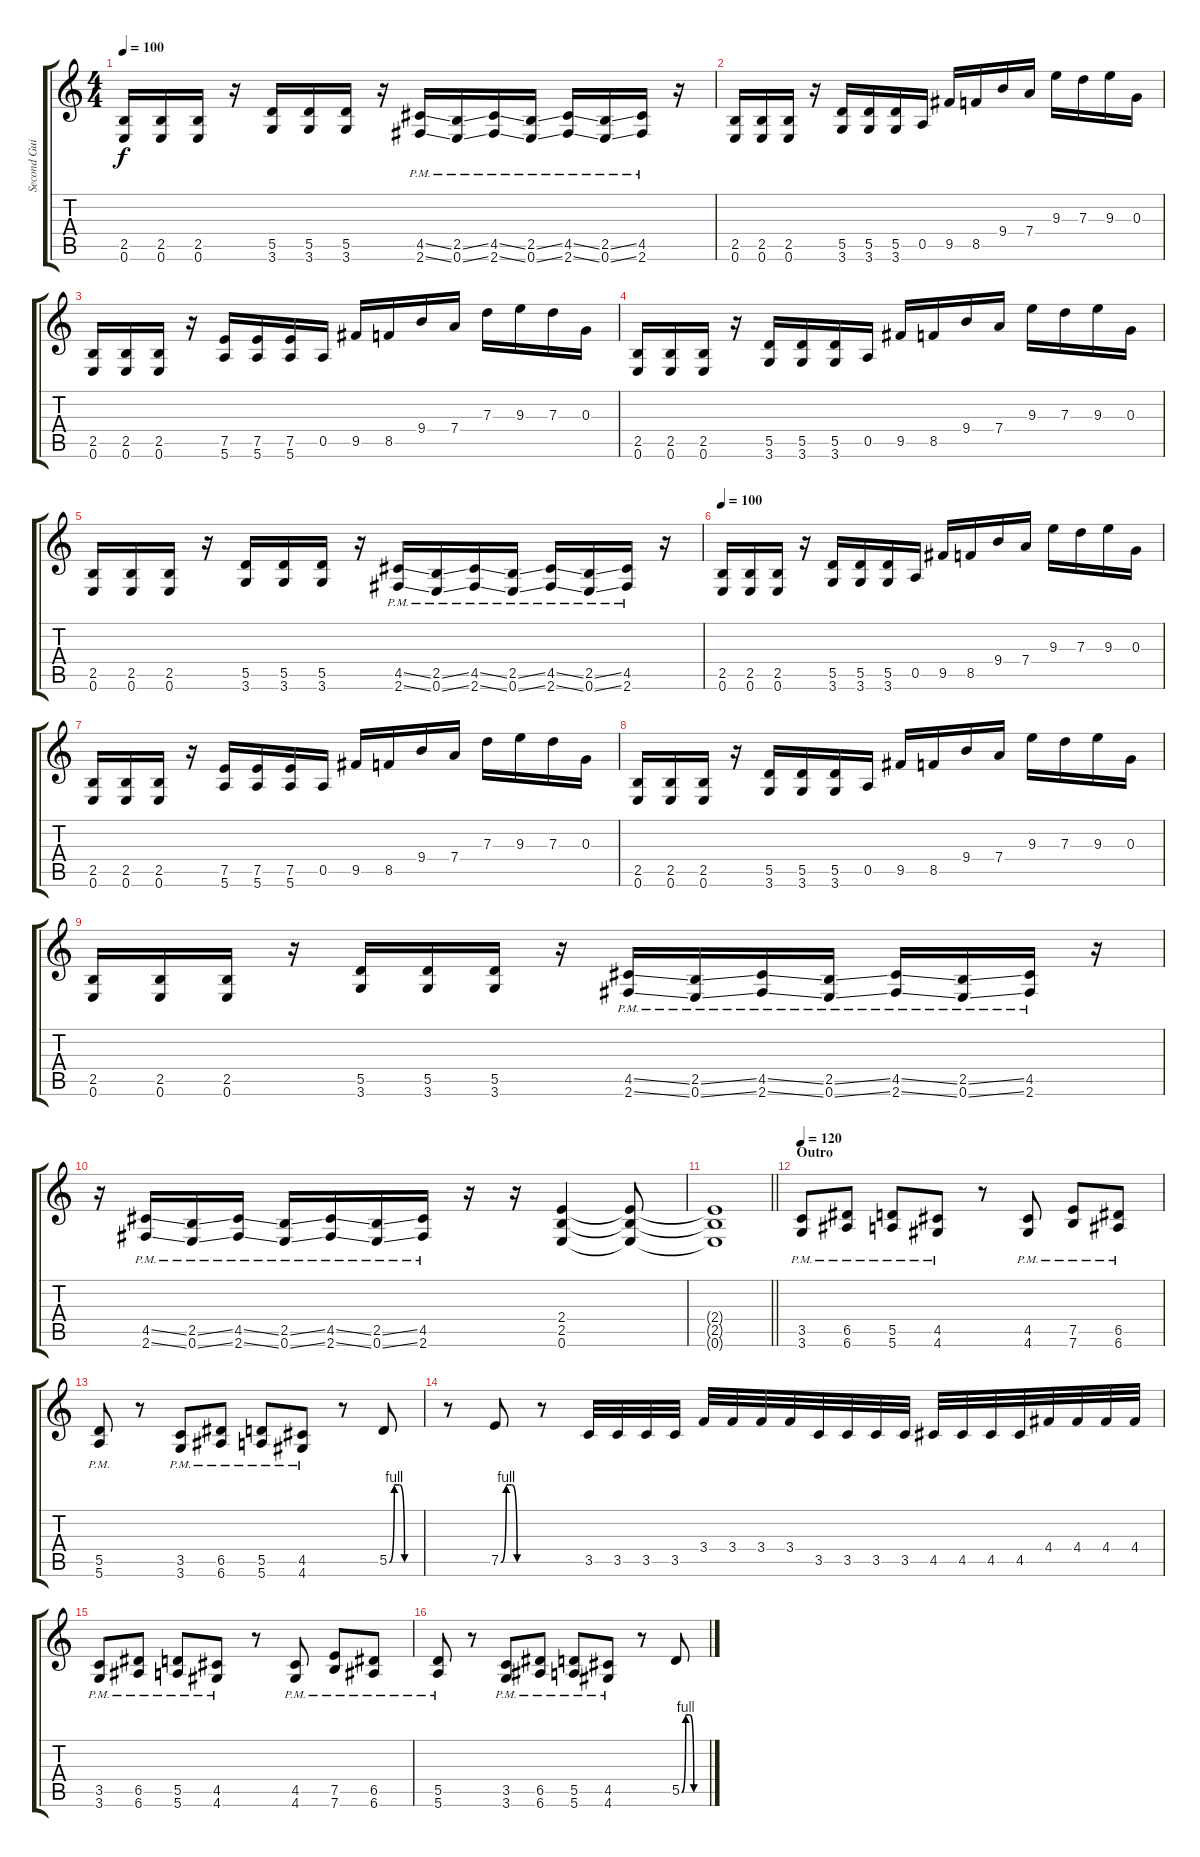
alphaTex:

\track ("Second Guitar" "Second Gui") {instrument distortionguitar}
\staff {score tabs}
\tuning (E4 B3 G3 D3 A2 E2) {hide}
\ts (4 4)
\tempo 100
\clef g2
\ks c
(2.5 0.6).16{dy f} (2.5 0.6).16 (2.5 0.6).16 r.16 (5.5 3.6).16 (5.5 3.6).16 (5.5 3.6).16 r.16 (4.5{ss} 2.6{ss pm}).16 (2.5{ss} 0.6{ss pm}).16 (4.5{ss} 2.6{ss pm}).16 (2.5{ss} 0.6{ss pm}).16 (4.5{ss} 2.6{ss pm}).16 (2.5{ss} 0.6{ss pm}).16 (4.5 2.6{pm}).16 r.16 |
(2.5 0.6).16 (2.5 0.6).16 (2.5 0.6).16 r.16 (5.5 3.6).16 (5.5 3.6).16 (5.5 3.6).16 0.5.16 9.5.16 8.5.16 9.4.16 7.4.16 9.3.16 7.3.16 9.3.16 0.3.16 |
(2.5 0.6).16 (2.5 0.6).16 (2.5 0.6).16 r.16 (7.5 5.6).16 (7.5 5.6).16 (7.5 5.6).16 0.5.16 9.5.16 8.5.16 9.4.16 7.4.16 7.3.16 9.3.16 7.3.16 0.3.16 |
(2.5 0.6).16 (2.5 0.6).16 (2.5 0.6).16 r.16 (5.5 3.6).16 (5.5 3.6).16 (5.5 3.6).16 0.5.16 9.5.16 8.5.16 9.4.16 7.4.16 9.3.16 7.3.16 9.3.16 0.3.16 |
(2.5 0.6).16 (2.5 0.6).16 (2.5 0.6).16 r.16 (5.5 3.6).16 (5.5 3.6).16 (5.5 3.6).16 r.16 (4.5{ss} 2.6{ss pm}).16 (2.5{ss} 0.6{ss pm}).16 (4.5{ss} 2.6{ss pm}).16 (2.5{ss} 0.6{ss pm}).16 (4.5{ss} 2.6{ss pm}).16 (2.5{ss} 0.6{ss pm}).16 (4.5 2.6{pm}).16 r.16 |
\tempo 100
(2.5 0.6).16 (2.5 0.6).16 (2.5 0.6).16 r.16 (5.5 3.6).16 (5.5 3.6).16 (5.5 3.6).16 0.5.16 9.5.16 8.5.16 9.4.16 7.4.16 9.3.16 7.3.16 9.3.16 0.3.16 |
(2.5 0.6).16 (2.5 0.6).16 (2.5 0.6).16 r.16 (7.5 5.6).16 (7.5 5.6).16 (7.5 5.6).16 0.5.16 9.5.16 8.5.16 9.4.16 7.4.16 7.3.16 9.3.16 7.3.16 0.3.16 |
(2.5 0.6).16 (2.5 0.6).16 (2.5 0.6).16 r.16 (5.5 3.6).16 (5.5 3.6).16 (5.5 3.6).16 0.5.16 9.5.16 8.5.16 9.4.16 7.4.16 9.3.16 7.3.16 9.3.16 0.3.16 |
(2.5 0.6).16 (2.5 0.6).16 (2.5 0.6).16 r.16 (5.5 3.6).16 (5.5 3.6).16 (5.5 3.6).16 r.16 (4.5{ss} 2.6{ss pm}).16 (2.5{ss} 0.6{ss pm}).16 (4.5{ss} 2.6{ss pm}).16 (2.5{ss} 0.6{ss pm}).16 (4.5{ss} 2.6{ss pm}).16 (2.5{ss} 0.6{ss pm}).16 (4.5 2.6{pm}).16 r.16 |
r.16 (4.5{ss} 2.6{ss pm}).16 (2.5{ss} 0.6{ss pm}).16 (4.5{ss} 2.6{ss pm}).16 (2.5{ss} 0.6{ss pm}).16 (4.5{ss} 2.6{ss pm}).16 (2.5{ss} 0.6{ss pm}).16 (4.5 2.6{pm}).16 r.16 r.16 (2.4 2.5 0.6).4 (2.4{t} 2.5{t} 0.6{t}).8 |
\barLineRight lightlight
(2.4{t} 2.5{t} 0.6{t}).1 |
\section ("" "Outro")
\tempo 120
(3.5 3.6{pm}).8 (6.5 6.6{pm}).8 (5.5 5.6{pm}).8 (4.5 4.6{pm}).8 r.8 (4.5 4.6{pm}).8 (7.5 7.6{pm}).8 (6.5 6.6{pm}).8 |
(5.5 5.6{pm}).8 r.8 (3.5 3.6{pm}).8 (6.5 6.6{pm}).8 (5.5 5.6{pm}).8 (4.5 4.6{pm}).8 r.8 5.5{be (custom 0 0 10 4 20 4 30 0 60 0)}.8 |
r.8 7.5{be (custom 0 0 10 4 20 4 30 0 60 0)}.8 r.8 3.5.32 3.5.32 3.5.32 3.5.32 3.4.32 3.4.32 3.4.32 3.4.32 3.5.32 3.5.32 3.5.32 3.5.32 4.5.32 4.5.32 4.5.32 4.5.32 4.4.32 4.4.32 4.4.32 4.4.32 |
(3.5 3.6{pm}).8 (6.5 6.6{pm}).8 (5.5 5.6{pm}).8 (4.5 4.6{pm}).8 r.8 (4.5 4.6{pm}).8 (7.5 7.6{pm}).8 (6.5 6.6{pm}).8 |
(5.5 5.6{pm}).8 r.8 (3.5 3.6{pm}).8 (6.5 6.6{pm}).8 (5.5 5.6{pm}).8 (4.5 4.6{pm}).8 r.8 5.5{be (custom 0 0 10 4 20 4 30 0 60 0)}.8
